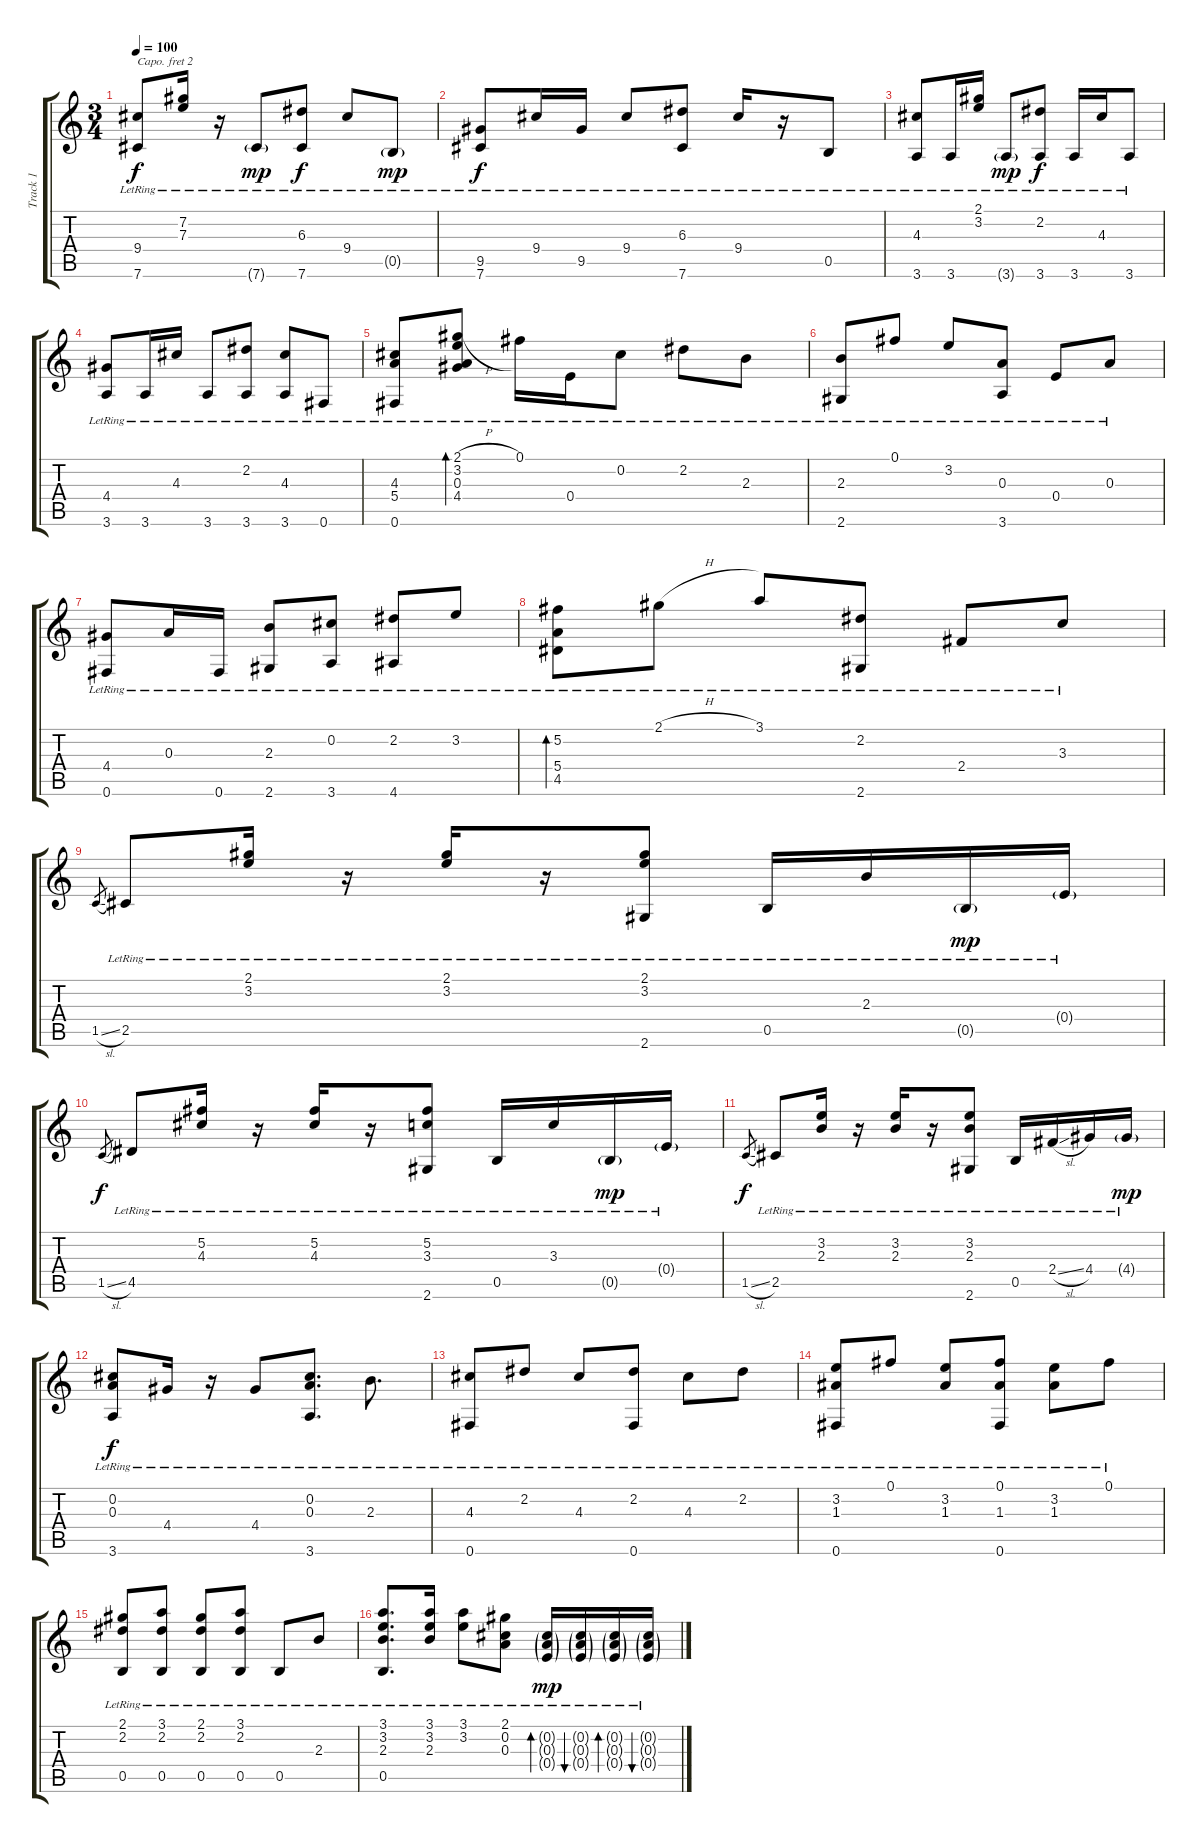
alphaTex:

\track ("Track 1" "Track 1") {instrument acousticguitarsteel}
\staff {score tabs}
\capo 2
\tuning (E4 B3 G3 D3 A2 E2) {hide}
\ts (3 4)
\tempo 100
\clef g2
\ks c
(9.4{lr} 7.6{lr}).8{dy f} (7.2{lr} 7.3{lr}).16 r.16 7.6{g lr}.8{dy mp} (6.3{lr} 7.6{lr}).8{dy f} 9.4{lr}.8 0.5{g lr}.8{dy mp} |
(9.5{lr} 7.6{lr}).8{dy f} 9.4{lr}.16 9.5{lr}.16 9.4{lr}.8 (6.3{lr} 7.6{lr}).8 9.4{lr}.16 r.16 0.5{lr}.8 |
(4.3{lr} 3.6{lr}).8 3.6{lr}.16 (2.1{lr} 3.2{lr}).16 3.6{g lr}.8{dy mp} (2.2{lr} 3.6{lr}).8{dy f} 3.6{lr}.16 4.3{lr}.16 3.6{lr}.8 |
(4.4{lr} 3.6{lr}).8 3.6{lr}.16 4.3{lr}.16 3.6{lr}.8 (2.2{lr} 3.6{lr}).8 (4.3{lr} 3.6{lr}).8 0.6{lr}.8 |
(4.3{lr} 5.4{lr} 0.6{lr}).8 (2.1{h lr} 3.2{lr} 0.3{lr} 4.4{lr}).8{bd 480} 0.1{lr}.16 0.4{lr}.16 0.2{lr}.8 2.2{lr}.8 2.3{lr}.8 |
(2.3{lr} 2.6{lr}).8 0.1{lr}.8 3.2{lr}.8 (0.3{lr} 3.6{lr}).8 0.4{lr}.8 0.3{lr}.8 |
(4.4{lr} 0.6{lr}).8 0.3{lr}.16 0.6{lr}.16 (2.3{lr} 2.6{lr}).8 (0.2{lr} 3.6{lr}).8 (2.2{lr} 4.6{lr}).8 3.2{lr}.8 |
(5.2{lr} 5.4{lr} 4.5{lr}).8{bd 480} 2.1{h lr}.8 3.1{lr}.8 (2.2{lr} 2.6{lr}).8 2.4{lr}.8 3.3{lr}.8 |
1.5{sl}.8{gr} 2.5{lr}.8 (2.1{lr} 3.2{lr}).16 r.16 (2.1{lr} 3.2{lr}).16 r.16 (2.1{lr} 3.2{lr} 2.6{lr}).8 0.5{lr}.16 2.3{lr}.16 0.5{g lr}.16{dy mp} 0.4{g lr}.16 |
1.5{sl}.8{gr dy f} 4.5{lr}.8 (5.2{lr} 4.3{lr}).16 r.16 (5.2{lr} 4.3{lr}).16 r.16 (5.2{lr} 3.3{lr} 2.6{lr}).8 0.5{lr}.16 3.3{lr}.16 0.5{g lr}.16{dy mp} 0.4{g lr}.16 |
1.5{sl}.8{gr dy f} 2.5{lr}.8 (3.2{lr} 2.3{lr}).16 r.16 (3.2{lr} 2.3{lr}).16 r.16 (3.2{lr} 2.3{lr} 2.6{lr}).8 0.5{lr}.16 2.4{sl lr}.16 4.4{lr}.16 4.4{g lr}.16{dy mp} |
(0.2{lr} 0.3{lr} 3.6{lr}).8{dy f} 4.4{lr}.16 r.16 4.4{lr}.8 (0.2{lr} 0.3{lr} 3.6{lr}).8{d} 2.3{lr}.8{d} |
(4.3{lr} 0.6{lr}).8 2.2{lr}.8 4.3{lr}.8 (2.2{lr} 0.6{lr}).8 4.3{lr}.8 2.2{lr}.8 |
(3.2{lr} 1.3{lr} 0.6{lr}).8 0.1{lr}.8 (3.2{lr} 1.3{lr}).8 (0.1{lr} 1.3{lr} 0.6{lr}).8 (3.2{lr} 1.3{lr}).8 0.1{lr}.8 |
(2.1{lr} 2.2{lr} 0.5{lr}).8 (3.1{lr} 2.2{lr} 0.5{lr}).8 (2.1{lr} 2.2{lr} 0.5{lr}).8 (3.1{lr} 2.2{lr} 0.5{lr}).8 0.5{lr}.8 2.3{lr}.8 |
(3.1{lr} 3.2{lr} 2.3{lr} 0.5{lr}).8{d} (3.1{lr} 3.2{lr} 2.3{lr}).16 (3.1{lr} 3.2{lr}).8 (2.1{lr} 0.2{lr} 0.3{lr}).8 (0.2{g lr} 0.3{g lr} 0.4{g lr}).16{bd 30 dy mp} (0.2{g lr} 0.3{g lr} 0.4{g lr}).16{bu 30} (0.2{g lr} 0.3{g lr} 0.4{g lr}).16{bd 30} (0.2{g lr} 0.3{g lr} 0.4{g lr}).16{bu 30}
